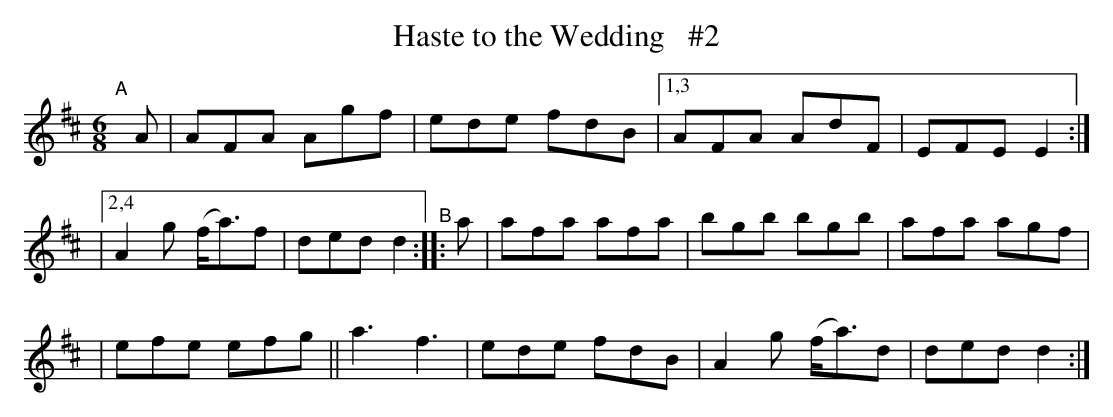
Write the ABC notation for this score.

X:1
T: Haste to the Wedding   #2
M: 6/8
L: 1/8
K: D
"^A" \
[|]A | AFA Agf | ede fdB |[1,3 AFA AdF | EFE E2 :|
|[2,4 A2g (f<a)f | ded d2 "^B":: a | afa afa | bgb bgb | afa agf |
| efe efg || a3 f3  | ede fdB | A2g (f<a)d | ded d2 :|
